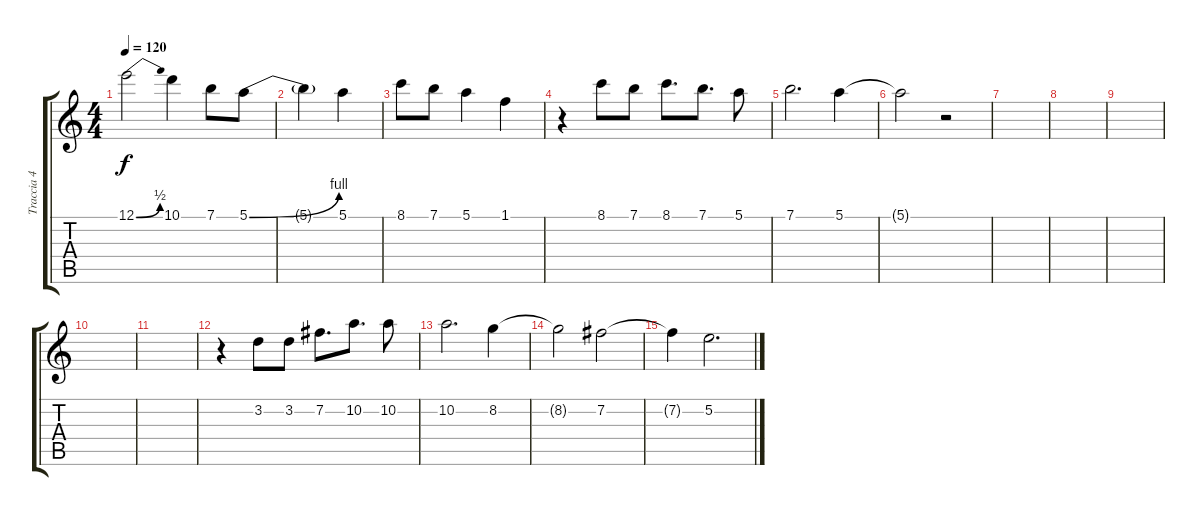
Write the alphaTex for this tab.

\track ("Traccia 4" "Traccia 4") {instrument contrabass}
\staff {score tabs}
\tuning (E4 B3 G3 D3 A2 E2) {hide}
\ts (4 4)
\tempo 120
\clef g2
\ks c
12.1{be (bend 0 0 60 2)}.2{dy f} 10.1.4 7.1.8 5.1{be (bend 0 0 60 4)}.8 |
5.1{t}.4 5.1.4 |
8.1.8 7.1.8 5.1.4 1.1.4 |
r.4 8.1.8 7.1.8 8.1.8{d} 7.1.8{d} 5.1.8 |
7.1.2{d} 5.1.4 |
5.1{t}.2 r.2 |
|
|
|
|
|
r.4 3.2.8 3.2.8 7.2.8{d} 10.2.8{d} 10.2.8 |
10.2.2{d} 8.2.4 |
8.2{t}.2 7.2.2 |
7.2{t}.4 5.2.2{d}
